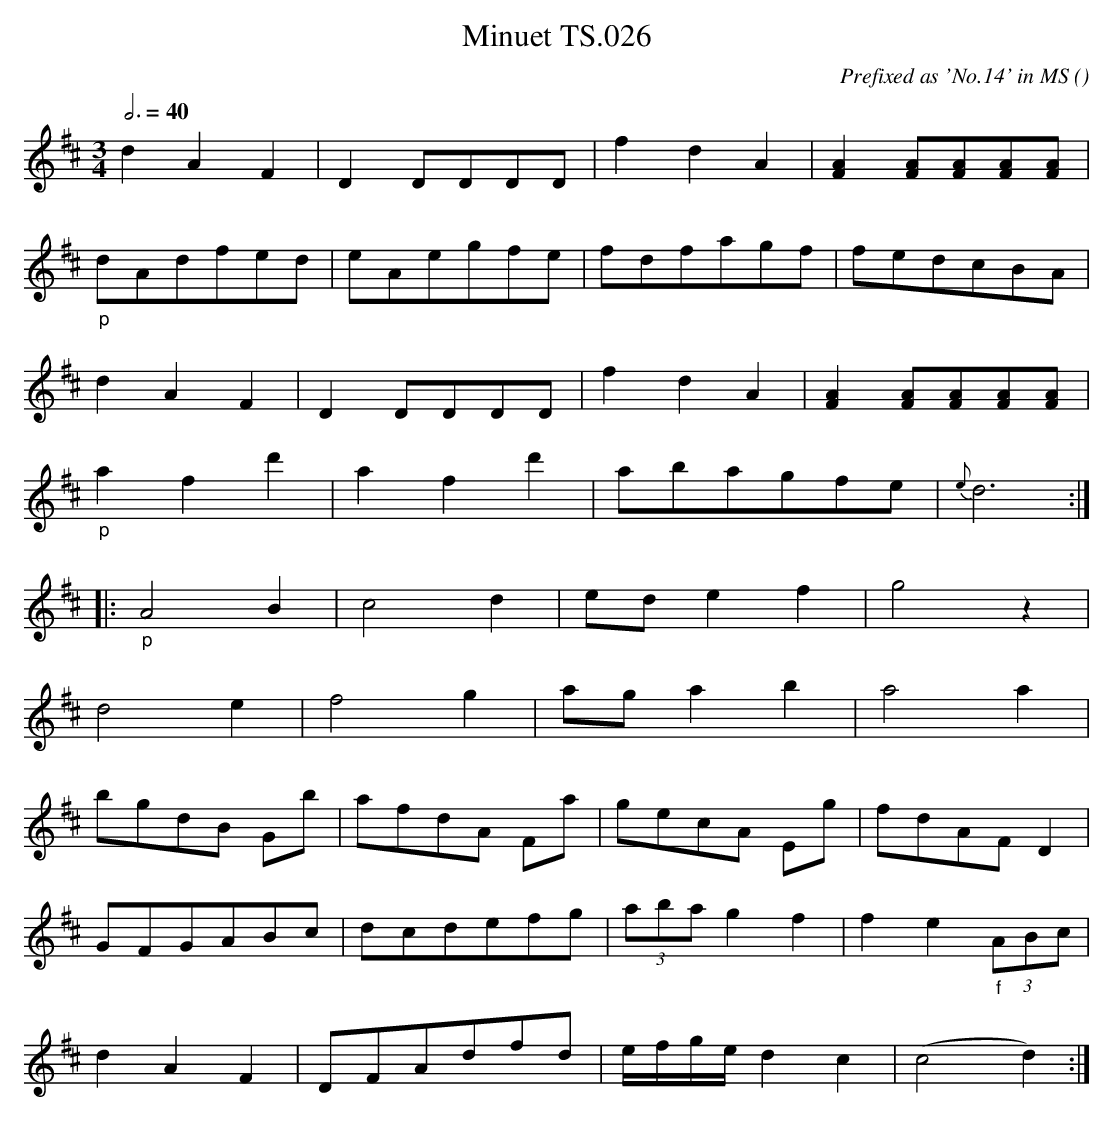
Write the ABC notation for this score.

X:1
T:Minuet TS.026
M:3/4
L:1/8
Q:3/4=40
C:Prefixed as 'No.14' in MS
O:
K:D
d2A2F2|D2DDDD|f2d2A2|[A2F2][AF][AF][AF][AF]|
"_p"dAdfed|eAegfe|fdfagf|fedcBA|
d2A2F2|D2DDDD|f2d2A2|[A2F2][AF][AF][AF][AF]|
"_p"a2f2d'2|a2f2d'2|abagfe|{e}d6:|
|:"_p"A4B2|c4d2|ede2f2|g4z2|
d4e2|f4g2|aga2b2|a4a2|
bgdB Gb|afdA Fa|gecA Eg|fdAF D2|
GFGABc|dcdefg|(3aba g2f2|f2e2 "_f"(3ABc|
d2A2F2|DFAdfd|e/f/g/e/d2c2|(c4d2):|]
